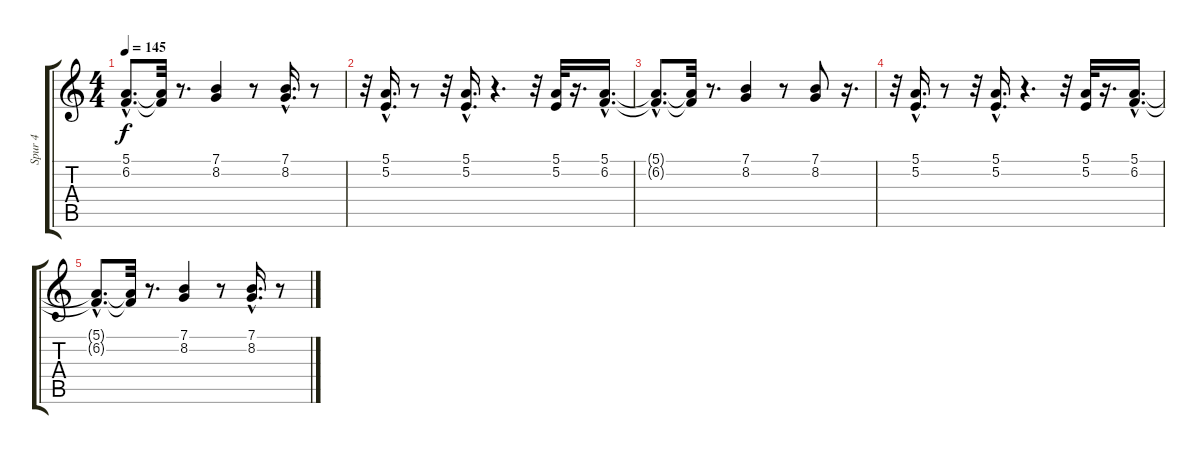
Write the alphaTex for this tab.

\track ("Spur 4" "Spur 4") {instrument synthbrass1}
\staff {score tabs}
\tuning (E4 B3 G3 D3 A2 E2) {hide}
\ts (4 4)
\tempo 145
\clef g2
\ks c
(5.1{hac t} 6.2{hac t}).8{d dy f} (5.1{t} 6.2{t}).32 r.8{d} (7.1 8.2).4 r.8 (7.1{hac} 8.2{hac}).16{d} r.8 |
r.32 (5.1{hac} 5.2{hac}).16{d} r.8 r.32 (5.1{hac} 5.2{hac}).16{d} r.4{d} r.32 (5.1 5.2).32 r.16{d} (5.1{hac} 6.2{hac}).16{d} |
(5.1{hac t} 6.2{hac t}).8{d} (5.1{t} 6.2{t}).32 r.8{d} (7.1 8.2).4 r.8 (7.1 8.2).8 r.16{d} |
r.32 (5.1{hac} 5.2{hac}).16{d} r.8 r.32 (5.1{hac} 5.2{hac}).16{d} r.4{d} r.32 (5.1 5.2).32 r.16{d} (5.1{hac} 6.2{hac}).16{d} |
(5.1{hac t} 6.2{hac t}).8{d} (5.1{t} 6.2{t}).32 r.8{d} (7.1 8.2).4 r.8 (7.1{hac} 8.2{hac}).16{d} r.8
